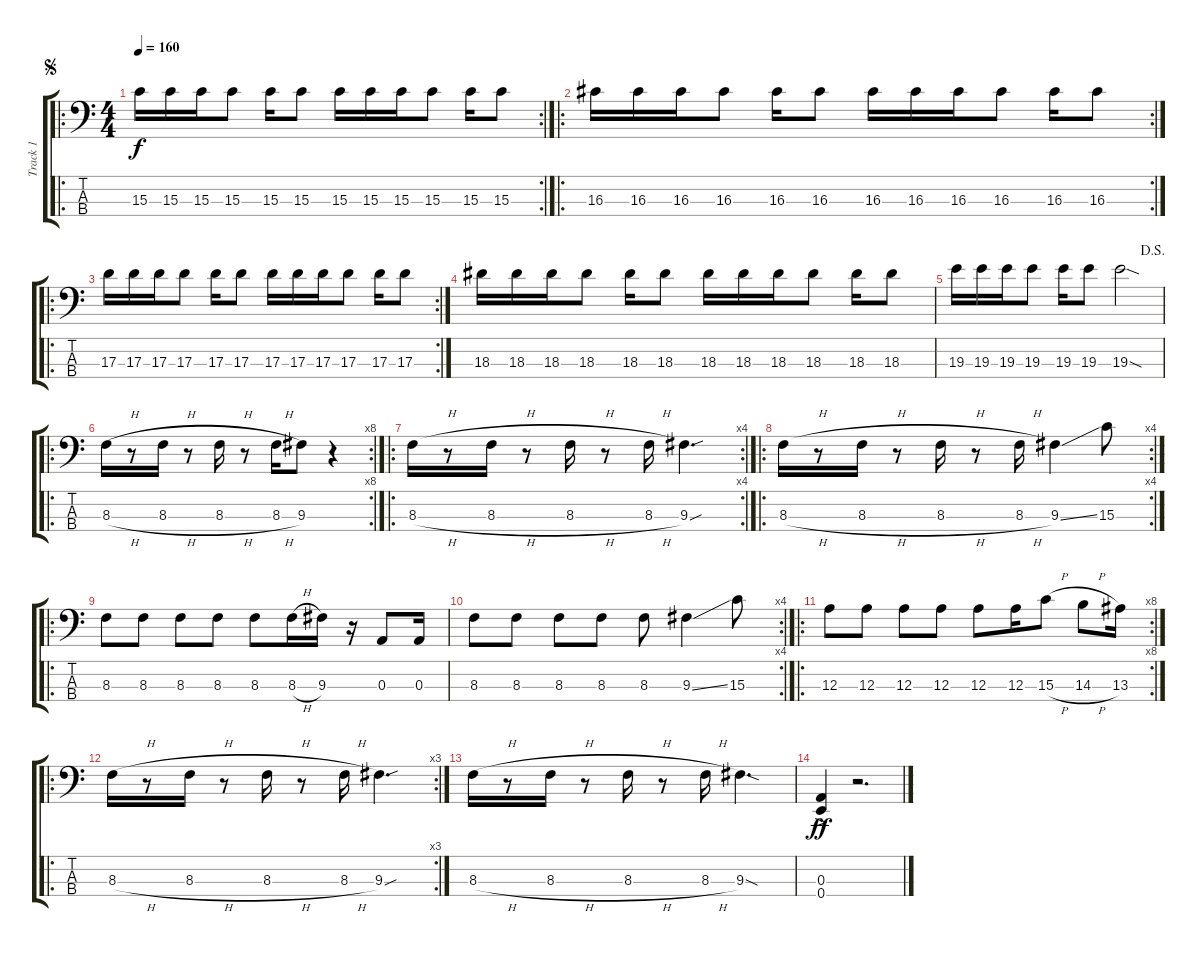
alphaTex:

\track ("Track 1" "Track 1") {instrument electricbassfinger}
\staff {score tabs}
\tuning (G2 D2 A1 E1) {hide}
\ro
\rc 2
\ts (4 4)
\jump segno
\tempo 160
\clef f4
\ks c
15.3.16{dy f} 15.3.16 15.3.16 15.3.8 15.3.16 15.3.8 15.3.16 15.3.16 15.3.16 15.3.8 15.3.16 15.3.8 |
\ro
\rc 2
16.3.16 16.3.16 16.3.16 16.3.8 16.3.16 16.3.8 16.3.16 16.3.16 16.3.16 16.3.8 16.3.16 16.3.8 |
\ro
\rc 2
17.3.16 17.3.16 17.3.16 17.3.8 17.3.16 17.3.8 17.3.16 17.3.16 17.3.16 17.3.8 17.3.16 17.3.8 |
18.3.16 18.3.16 18.3.16 18.3.8 18.3.16 18.3.8 18.3.16 18.3.16 18.3.16 18.3.8 18.3.16 18.3.8 |
\jump dalsegno
19.3.16 19.3.16 19.3.16 19.3.8 19.3.16 19.3.8 19.3{sod}.2 |
\ro
\rc 8
8.3{h}.16 r.8 8.3{h}.16 r.8 8.3{h}.16 r.8 8.3{h}.16 9.3.8 r.4 |
\ro
\rc 4
8.3{h}.16 r.8 8.3{h}.16 r.8 8.3{h}.16 r.8 8.3{h}.16 9.3{sou}.4{d} |
\ro
\rc 4
8.3{h}.16 r.8 8.3{h}.16 r.8 8.3{h}.16 r.8 8.3{h}.16 9.3{ss}.4 15.3.8 |
\ro
8.3.8 8.3.8 8.3.8 8.3.8 8.3.8 8.3{h}.16 9.3.16 r.16 0.3.8 0.3.16 |
\rc 4
8.3.8 8.3.8 8.3.8 8.3.8 8.3.8 9.3{ss}.4 15.3.8 |
\ro
\rc 8
12.3.8 12.3.8 12.3.8 12.3.8 12.3.8 12.3.16 15.3{h}.8 14.3{h}.8 13.3.16 |
\ro
\rc 3
8.3{h}.16 r.8 8.3{h}.16 r.8 8.3{h}.16 r.8 8.3{h}.16 9.3{sou}.4{d} |
8.3{h}.16 r.8 8.3{h}.16 r.8 8.3{h}.16 r.8 8.3{h}.16 9.3{sod}.4{d} |
(0.3{ac} 0.4).4{dy ff} r.2{d}
